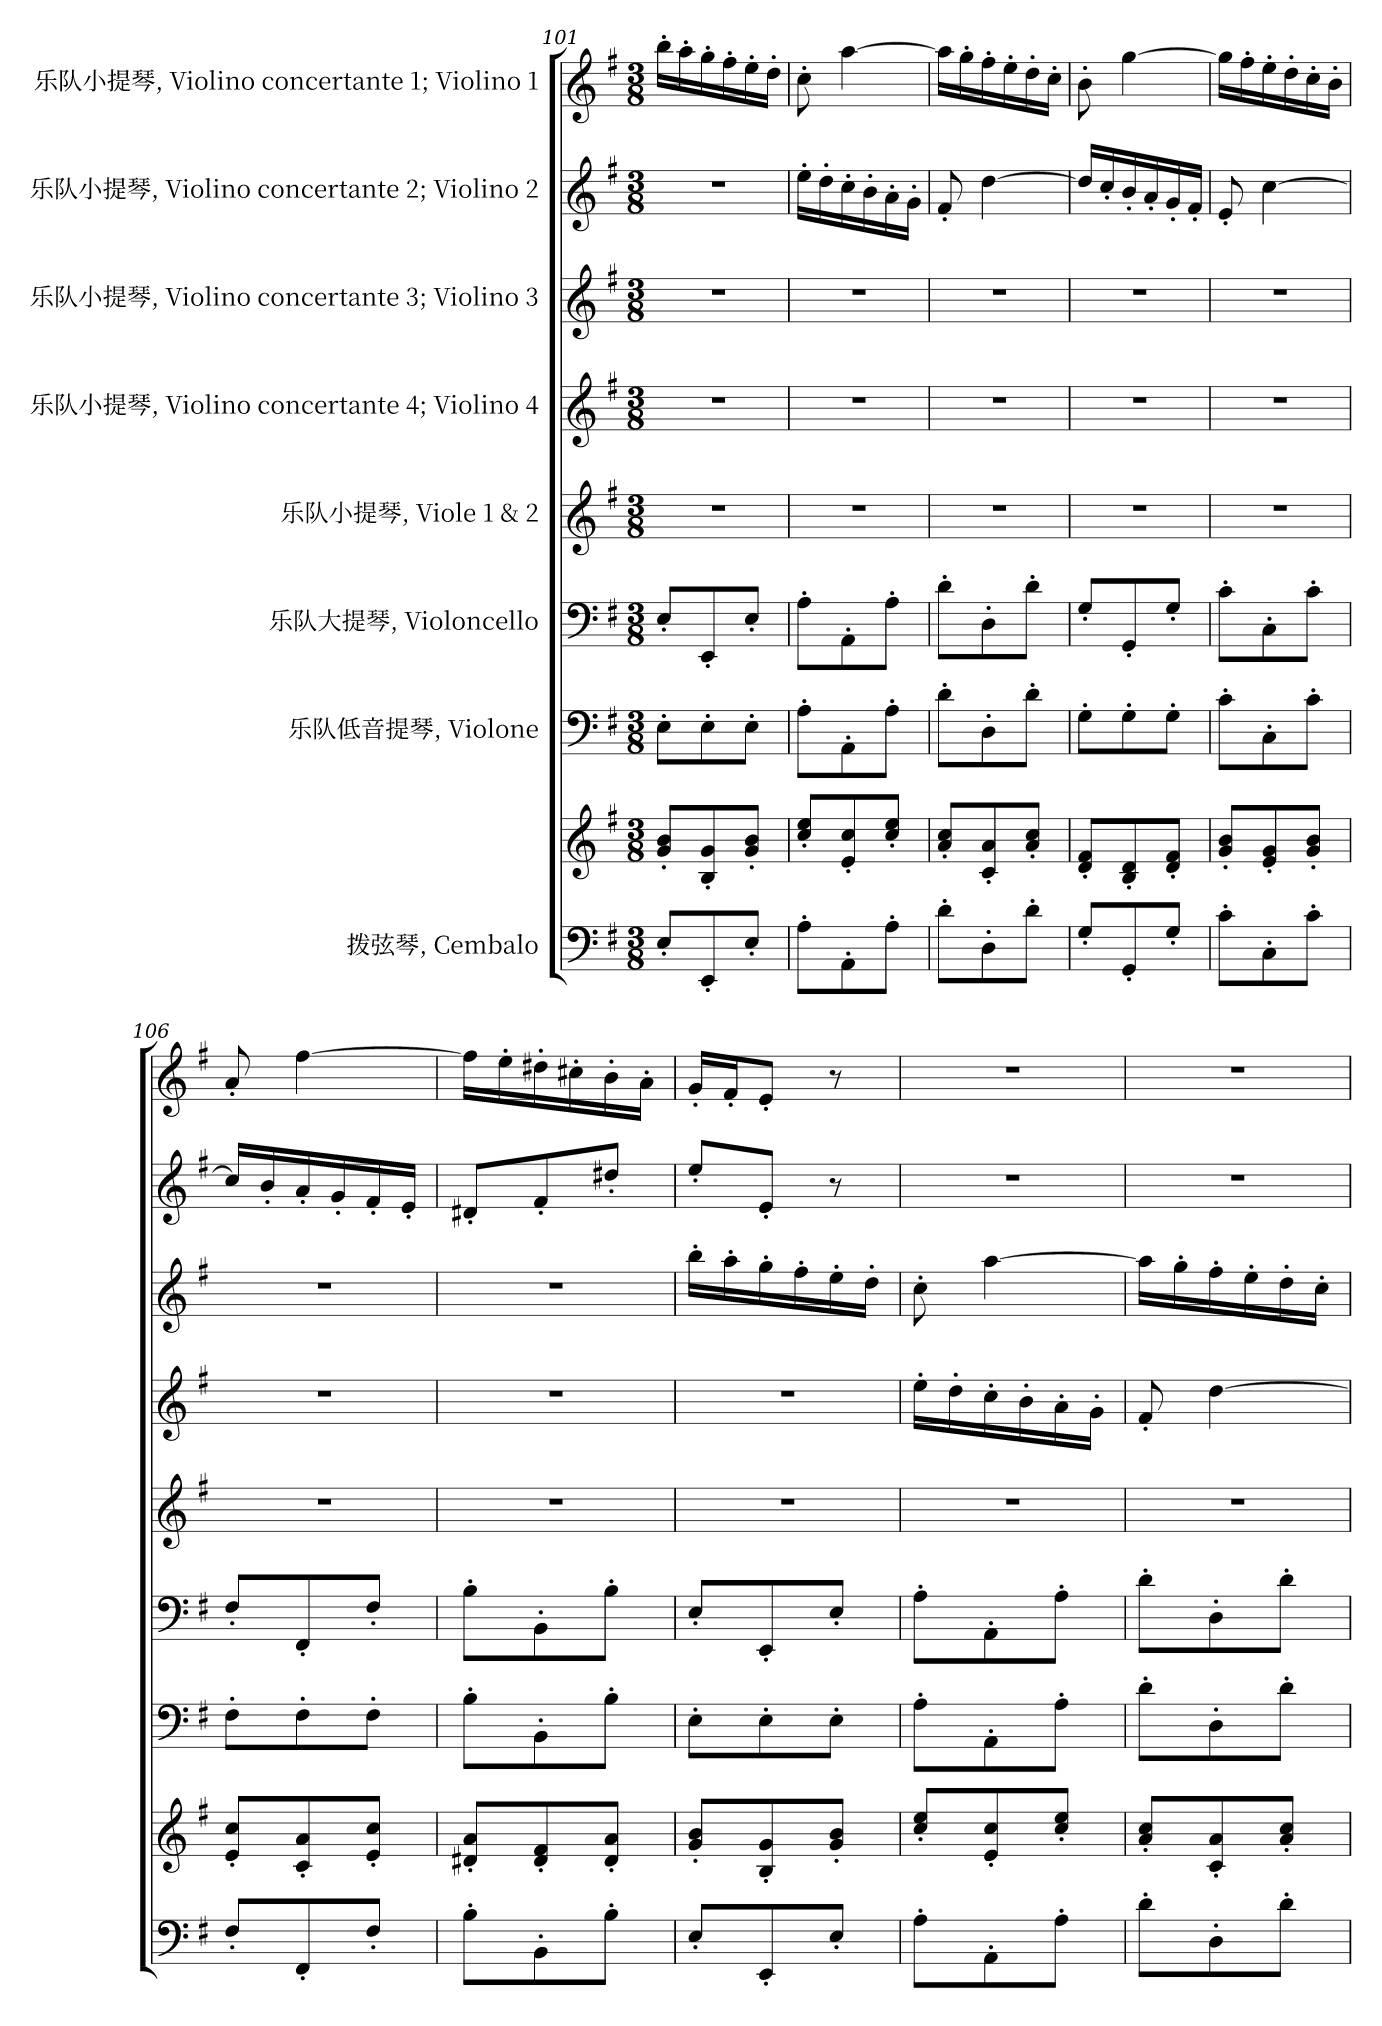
**kern	**kern	**kern	**kern	**kern	**kern	**kern	**kern	**kern
*part8	*part8	*part7	*part6	*part5	*part4	*part3	*part2	*part1
*staff9	*staff8	*staff7	*staff6	*staff5	*staff4	*staff3	*staff2	*staff1
*I"拨弦琴, Cembalo	*	*I"乐队低音提琴, Violone	*I"乐队大提琴, Violoncello	*I"乐队小提琴, Viole 1 &amp; 2	*I"乐队小提琴, Violino concertante 4; Violino 4	*I"乐队小提琴, Violino concertante 3; Violino 3	*I"乐队小提琴, Violino concertante 2; Violino 2	*I"乐队小提琴, Violino concertante 1; Violino 1
*clefF4	*clefG2	*clefF4	*clefF4	*clefG2	*clefG2	*clefG2	*clefG2	*clefG2
*	*	*ITrd7c12	*	*	*	*	*	*
*k[f#]	*k[f#]	*k[f#]	*k[f#]	*k[f#]	*k[f#]	*k[f#]	*k[f#]	*k[f#]
*M3/8	*M3/8	*M3/8	*M3/8	*M3/8	*M3/8	*M3/8	*M3/8	*M3/8
=101	=101	=101	=101	=101	=101	=101	=101	=101
8E'/L	8g/' 8b/'L	8EE'\L	8E'/L	4.r	4.r	4.r	4.r	16bb'\LL
.	.	.	.	.	.	.	.	16aa'\
8EE'/	8B/' 8g/'	8EE'\	8EE'/	.	.	.	.	16gg'\
.	.	.	.	.	.	.	.	16ff#'\
8E'/J	8g/' 8b/'J	8EE'\J	8E'/J	.	.	.	.	16ee'\
.	.	.	.	.	.	.	.	16dd'\JJ
=102	=102	=102	=102	=102	=102	=102	=102	=102
8A'\L	8cc/' 8ee/'L	8AA'\L	8A'\L	4.r	4.r	4.r	16ee'\LL	8cc'\
.	.	.	.	.	.	.	16dd'\	.
8AA'\	8e/' 8cc/'	8AAA'\	8AA'\	.	.	.	16cc'\	[4aa\
.	.	.	.	.	.	.	16b'\	.
8A'\J	8cc/' 8ee/'J	8AA'\J	8A'\J	.	.	.	16a'\	.
.	.	.	.	.	.	.	16g'\JJ	.
=103	=103	=103	=103	=103	=103	=103	=103	=103
8d'\L	8a/' 8cc/'L	8D'\L	8d'\L	4.r	4.r	4.r	8f#'/	16aa\LL]
.	.	.	.	.	.	.	.	16gg'\
8D'\	8c/' 8a/'	8DD'\	8D'\	.	.	.	[4dd\	16ff#'\
.	.	.	.	.	.	.	.	16ee'\
8d'\J	8a/' 8cc/'J	8D'\J	8d'\J	.	.	.	.	16dd'\
.	.	.	.	.	.	.	.	16cc'\JJ
=104	=104	=104	=104	=104	=104	=104	=104	=104
8G'/L	8d/' 8f#/'L	8GG'\L	8G'/L	4.r	4.r	4.r	16dd/LL]	8b'\
.	.	.	.	.	.	.	16cc'/	.
8GG'/	8B/' 8d/'	8GG'\	8GG'/	.	.	.	16b'/	[4gg\
.	.	.	.	.	.	.	16a'/	.
8G'/J	8d/' 8f#/'J	8GG'\J	8G'/J	.	.	.	16g'/	.
.	.	.	.	.	.	.	16f#'/JJ	.
!!LO:PB:g=z
=105	=105	=105	=105	=105	=105	=105	=105	=105
8c'\L	8g/' 8b/'L	8C'\L	8c'\L	4.r	4.r	4.r	8e'/	16gg\LL]
.	.	.	.	.	.	.	.	16ff#'\
8C'\	8e/' 8g/'	8CC'\	8C'\	.	.	.	[4cc\	16ee'\
.	.	.	.	.	.	.	.	16dd'\
8c'\J	8g/' 8b/'J	8C'\J	8c'\J	.	.	.	.	16cc'\
.	.	.	.	.	.	.	.	16b'\JJ
=106	=106	=106	=106	=106	=106	=106	=106	=106
8F#'/L	8e/' 8cc/'L	8FF#'\L	8F#'/L	4.r	4.r	4.r	16cc/LL]	8a'/
.	.	.	.	.	.	.	16b'/	.
8FF#'/	8c/' 8a/'	8FF#'\	8FF#'/	.	.	.	16a'/	[4ff#\
.	.	.	.	.	.	.	16g'/	.
8F#'/J	8e/' 8cc/'J	8FF#'\J	8F#'/J	.	.	.	16f#'/	.
.	.	.	.	.	.	.	16e'/JJ	.
=107	=107	=107	=107	=107	=107	=107	=107	=107
8B'\L	8d#X/' 8a/'L	8BB'\L	8B'\L	4.r	4.r	4.r	8d#X'/L	16ff#\LL]
.	.	.	.	.	.	.	.	16ee'\
8BB'\	8d#/' 8f#/'	8BBB'\	8BB'\	.	.	.	8f#'/	16dd#X'\
.	.	.	.	.	.	.	.	16cc#X'\
8B'\J	8d#/' 8a/'J	8BB'\J	8B'\J	.	.	.	8dd#X'/J	16b'\
.	.	.	.	.	.	.	.	16a'\JJ
=108	=108	=108	=108	=108	=108	=108	=108	=108
8E'/L	8g/' 8b/'L	8EE'\L	8E'/L	4.r	4.r	16bb'\LL	8ee'/L	16g'/LL
.	.	.	.	.	.	16aa'\	.	16f#'/J
8EE'/	8B/' 8g/'	8EE'\	8EE'/	.	.	16gg'\	8e'/J	8e'/J
.	.	.	.	.	.	16ff#'\	.	.
8E'/J	8g/' 8b/'J	8EE'\J	8E'/J	.	.	16ee'\	8r	8r
.	.	.	.	.	.	16dd'\JJ	.	.
=109	=109	=109	=109	=109	=109	=109	=109	=109
8A'\L	8cc/' 8ee/'L	8AA'\L	8A'\L	4.r	16ee'\LL	8cc'\	4.r	4.r
.	.	.	.	.	16dd'\	.	.	.
8AA'\	8e/' 8cc/'	8AAA'\	8AA'\	.	16cc'\	[4aa\	.	.
.	.	.	.	.	16b'\	.	.	.
8A'\J	8cc/' 8ee/'J	8AA'\J	8A'\J	.	16a'\	.	.	.
.	.	.	.	.	16g'\JJ	.	.	.
=110	=110	=110	=110	=110	=110	=110	=110	=110
8d'\L	8a/' 8cc/'L	8D'\L	8d'\L	4.r	8f#'/	16aa\LL]	4.r	4.r
.	.	.	.	.	.	16gg'\	.	.
8D'\	8c/' 8a/'	8DD'\	8D'\	.	[4dd\	16ff#'\	.	.
.	.	.	.	.	.	16ee'\	.	.
8d'\J	8a/' 8cc/'J	8D'\J	8d'\J	.	.	16dd'\	.	.
.	.	.	.	.	.	16cc'\JJ	.	.
=	=	=	=	=	=	=	=	=
*-	*-	*-	*-	*-	*-	*-	*-	*-
